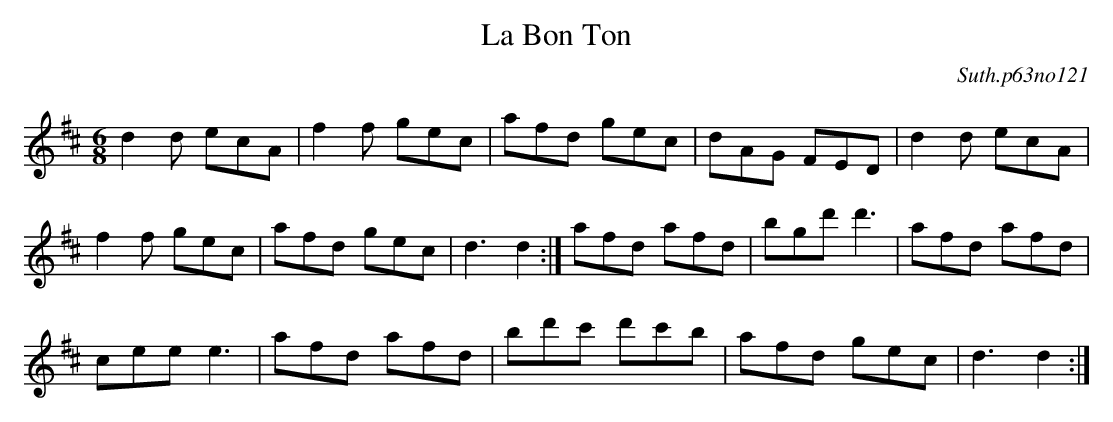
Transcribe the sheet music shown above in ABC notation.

X:1
T:La Bon Ton
C:Suth.p63no121
M:6/8
L:1/8
K:D
d2d ecA|f2f gec|afd gec|dAG FED|d2d ecA|
f2f gec|afd gec|d3d2:|afd afd|bgd'd'3|afd afd|
cee e3|afd afd|bd'c' d'c'b|afd gec|d3d2:|
